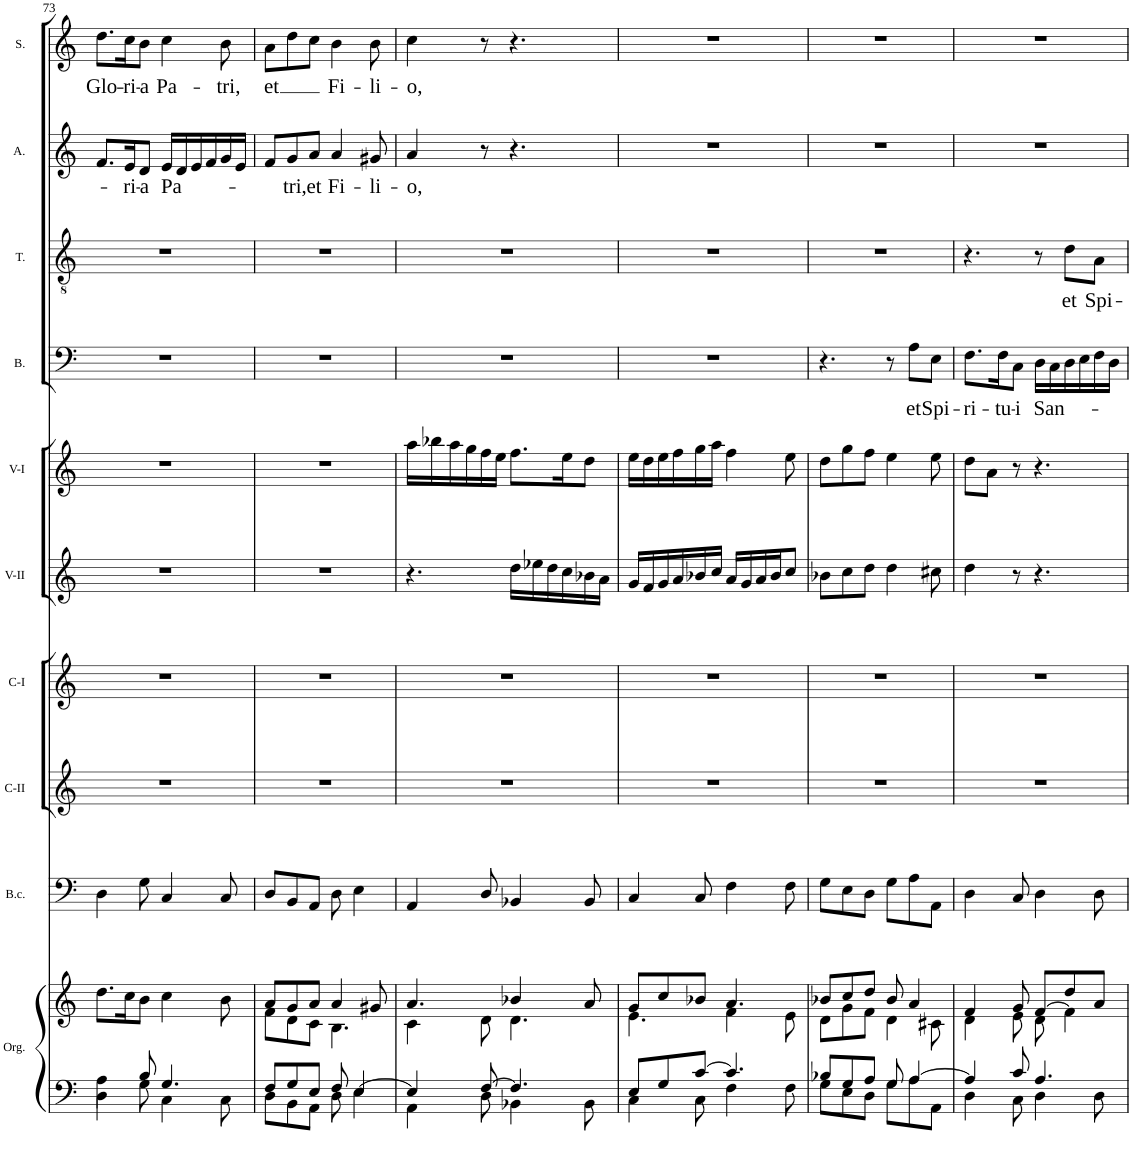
**kern	**kern	**kern	**kern	**kern	**kern	**kern	**kern	**text	**kern	**text	**kern	**text	**kern	**text
*part10	*part10	*part9	*part8	*part7	*part6	*part5	*part4	*part4	*part3	*part3	*part2	*part2	*part1	*part1
*staff11	*staff10	*staff9	*staff8	*staff7	*staff6	*staff5	*staff4	*staff4	*staff3	*staff3	*staff2	*staff2	*staff1	*staff1
*I"Organ	*	*I"Basso  continuo	*I"Clarino II	*I"Clarino I	*I"Violin II	*I"Violin I	*I"Bass	*	*I"Tenor	*	*I"Alto	*	*I"Soprano	*
*I'Org.	*	*I'B.c.	*I'C-II	*I'C-I	*I'V-II	*I'V-I	*I'B.	*	*I'T.	*	*I'A.	*	*I'S.	*
!!LO:PB:g=z
*clefF4	*clefG2	*clefF4	*clefG2	*clefG2	*clefG2	*clefG2	*clefF4	*	*clefGv2	*	*clefG2	*	*clefG2	*
*	*	*	*Trd1c2	*Trd1c2	*	*	*	*	*	*	*	*	*	*
*k[]	*k[]	*k[]	*k[]	*k[]	*k[]	*k[]	*k[]	*	*k[]	*	*k[]	*	*k[]	*
*M6/8	*M6/8	*M6/8	*M6/8	*M6/8	*M6/8	*M6/8	*M6/8	*	*M6/8	*	*M6/8	*	*M6/8	*
=73	=73	=73	=73	=73	=73	=73	=73	=73	=73	=73	=73	=73	=73	=73
*^	*	*	*	*	*	*	*	*	*	*	*	*	*	*
!	!	!	!	!	!	!	!	!	!	!	!	!	!	!	!LO:LY:b
4A\	4D\	8.dd\L	4D\	2.r	2.r	2.r	2.r	2.r	.	2.r	.	8.f/L	.	8.dd\L	Glo-
!	!	!	!	!	!	!	!	!	!	!	!	!	!LO:LY:b	!	!LO:LY:b
.	.	16cc\K	.	.	.	.	.	.	.	.	.	16e/K	-ri-	16cc\K	-ri-
!	!	!	!	!	!	!	!	!	!	!	!	!	!LO:LY:b	!	!LO:LY:b
8B/	8G\	8b\J	8G\	.	.	.	.	.	.	.	.	8d/J	-a	8b\J	-a
!	!	!	!	!	!	!	!	!	!	!	!	!	!LO:LY:b	!	!LO:LY:b
4.G/	4C\	4cc\	4C/	.	.	.	.	.	.	.	.	16e/LL	Pa-	4cc\	Pa-
.	.	.	.	.	.	.	.	.	.	.	.	16d/	.	.	.
.	.	.	.	.	.	.	.	.	.	.	.	16e/	.	.	.
.	.	.	.	.	.	.	.	.	.	.	.	16f/	.	.	.
!	!	!	!	!	!	!	!	!	!	!	!	!	!	!	!LO:LY:b
.	8C\	8b\	8C/	.	.	.	.	.	.	.	.	16g/	.	8b\	-tri,
.	.	.	.	.	.	.	.	.	.	.	.	16e/JJ	.	.	.
=74	=74	=74	=74	=74	=74	=74	=74	=74	=74	=74	=74	=74	=74	=74	=74
*	*	*^	*	*	*	*	*	*	*	*	*	*	*	*	*
!	!	!	!	!	!	!	!	!	!	!	!	!	!	!	!	!LO:LY:b
8F/L	8D\L	8a/L	8f\L	8D/L	2.r	2.r	2.r	2.r	2.r	.	2.r	.	8f/L	.	8a\L	et
!	!	!	!	!	!	!	!	!	!	!	!	!	!	!LO:LY:b	!	!
8G/	8BB\	8g/	8d\	8BB/	.	.	.	.	.	.	.	.	8g/	-tri,	8dd\	.
!	!	!	!	!	!	!	!	!	!	!	!	!	!	!LO:LY:b	!	!
8E/J	8AA\J	8a/J	8c\J	8AA/J	.	.	.	.	.	.	.	.	8a/J	et	8cc\J	.
!	!	!	!	!	!	!	!	!	!	!	!	!	!	!LO:LY:b	!	!LO:LY:b
8F/	8D\	4a/	4.B\	8D\	.	.	.	.	.	.	.	.	4a/	Fi-	4b\	Fi-
4E/	[>4E\	.	.	4E\	.	.	.	.	.	.	.	.	.	.	.	.
!	!	!	!	!	!	!	!	!	!	!	!	!	!	!LO:LY:b	!	!LO:LY:b
.	.	8g#X/	.	.	.	.	.	.	.	.	.	.	8g#X/	-li-	8b\	-li-
=75	=75	=75	=75	=75	=75	=75	=75	=75	=75	=75	=75	=75	=75	=75	=75	=75
!	!	!	!	!	!	!	!	!	!	!	!	!	!	!LO:LY:b	!	!LO:LY:b
4E/]	4AA\	4.a/	4c\	4AA/	2.r	2.r	4.r	16aa\LL	2.r	.	2.r	.	4a/	-o,	4cc\	-o,
.	.	.	.	.	.	.	.	16bb-X\	.	.	.	.	.	.	.	.
.	.	.	.	.	.	.	.	16aa\	.	.	.	.	.	.	.	.
.	.	.	.	.	.	.	.	16gg\	.	.	.	.	.	.	.	.
[>8F/	8D\	.	8d\	8D/	.	.	.	16ff\	.	.	.	.	8r	.	8r	.
.	.	.	.	.	.	.	.	16ee\JJ	.	.	.	.	.	.	.	.
4.F/]	4BB-X\	4b-X/	4.d\	4BB-X/	.	.	16dd\LL	8.ff\L	.	.	.	.	4.r	.	4.r	.
.	.	.	.	.	.	.	16ee-X\	.	.	.	.	.	.	.	.	.
.	.	.	.	.	.	.	16dd\	.	.	.	.	.	.	.	.	.
.	.	.	.	.	.	.	16cc\	16ee\K	.	.	.	.	.	.	.	.
.	8BB-\	8a/	.	8BB-/	.	.	16b-X\	8dd\J	.	.	.	.	.	.	.	.
.	.	.	.	.	.	.	16a\JJ	.	.	.	.	.	.	.	.	.
=76	=76	=76	=76	=76	=76	=76	=76	=76	=76	=76	=76	=76	=76	=76	=76	=76
8E/L	4C\	8g/L	4.e\	4C/	2.r	2.r	16g/LL	16ee\LL	2.r	.	2.r	.	2.r	.	2.r	.
.	.	.	.	.	.	.	16f/	16dd\	.	.	.	.	.	.	.	.
8G/	.	8cc/	.	.	.	.	16g/	16ee\	.	.	.	.	.	.	.	.
.	.	.	.	.	.	.	16a/	16ff\	.	.	.	.	.	.	.	.
[>8c/J	8C\	8b-X/J	.	8C/	.	.	16b-X/	16gg\	.	.	.	.	.	.	.	.
.	.	.	.	.	.	.	16cc/JJ	16aa\JJ	.	.	.	.	.	.	.	.
4.c/]	4F\	4.a/	4f\	4F\	.	.	16a/LL	4ff\	.	.	.	.	.	.	.	.
.	.	.	.	.	.	.	16g/	.	.	.	.	.	.	.	.	.
.	.	.	.	.	.	.	16a/	.	.	.	.	.	.	.	.	.
.	.	.	.	.	.	.	16b-/J	.	.	.	.	.	.	.	.	.
.	8F\	.	8e\	8F\	.	.	8cc/J	8ee\	.	.	.	.	.	.	.	.
=77	=77	=77	=77	=77	=77	=77	=77	=77	=77	=77	=77	=77	=77	=77	=77	=77
8B-X/L	8G\L	8b-X/L	8d\L	8G\L	2.r	2.r	8b-X\L	8dd\L	4.r	.	2.r	.	2.r	.	2.r	.
8G/	8E\	8cc/	8g\	8E\	.	.	8cc\	8gg\	.	.	.	.	.	.	.	.
8A/J	8D\J	8dd/J	8f\J	8D\J	.	.	8dd\J	8ff\J	.	.	.	.	.	.	.	.
8G/	8G\L	8b-/	4d\	8G\L	.	.	4dd\	4ee\	8r	.	.	.	.	.	.	.
!	!	!	!	!	!	!	!	!	!	!LO:LY:b	!	!	!	!	!	!
[>4A/	8A\	4a/	.	8A\	.	.	.	.	8A\L	et	.	.	.	.	.	.
!	!	!	!	!	!	!	!	!	!	!LO:LY:b	!	!	!	!	!	!
.	8AA\J	.	8c#X\	8AA\J	.	.	8cc#X\	8ee\	8E\J	Spi-	.	.	.	.	.	.
=78	=78	=78	=78	=78	=78	=78	=78	=78	=78	=78	=78	=78	=78	=78	=78	=78
!	!	!	!	!	!	!	!	!	!	!LO:LY:b	!	!	!	!	!	!
4A/]	4D\	4f/	4d\	4D\	2.r	2.r	4dd\	8dd\L	8.F\L	-ri-	4.r	.	2.r	.	2.r	.
.	.	.	.	.	.	.	.	8a\J	.	.	.	.	.	.	.	.
!	!	!	!	!	!	!	!	!	!	!LO:LY:b	!	!	!	!	!	!
.	.	.	.	.	.	.	.	.	16F\K	-tu-	.	.	.	.	.	.
!	!	!	!	!	!	!	!	!	!	!LO:LY:b	!	!	!	!	!	!
8c/	8C\	8g/	8e\	8C/	.	.	8r	8r	8C\J	-i	.	.	.	.	.	.
!	!	!	!	!	!	!	!	!	!	!LO:LY:b	!	!	!	!	!	!
4.A/	4D\	[>8f/L	8d\	4D\	.	.	4.r	4.r	16D\LL	San-	8r	.	.	.	.	.
.	.	.	.	.	.	.	.	.	16C\	.	.	.	.	.	.	.
!	!	!	!	!	!	!	!	!	!	!	!	!LO:LY:b	!	!	!	!
.	.	8dd/	4f\]	.	.	.	.	.	16D\	.	8d\L	et	.	.	.	.
.	.	.	.	.	.	.	.	.	16E\	.	.	.	.	.	.	.
!	!	!	!	!	!	!	!	!	!	!	!	!LO:LY:b	!	!	!	!
.	8D\	8a/J	.	8D\	.	.	.	.	16F\	.	8A\J	Spi-	.	.	.	.
.	.	.	.	.	.	.	.	.	16D\JJ	.	.	.	.	.	.	.
*v	*v	*	*	*	*	*	*	*	*	*	*	*	*	*	*	*
*	*v	*v	*	*	*	*	*	*	*	*	*	*	*	*	*
=	=	=	=	=	=	=	=	=	=	=	=	=	=	=
*-	*-	*-	*-	*-	*-	*-	*-	*-	*-	*-	*-	*-	*-	*-
